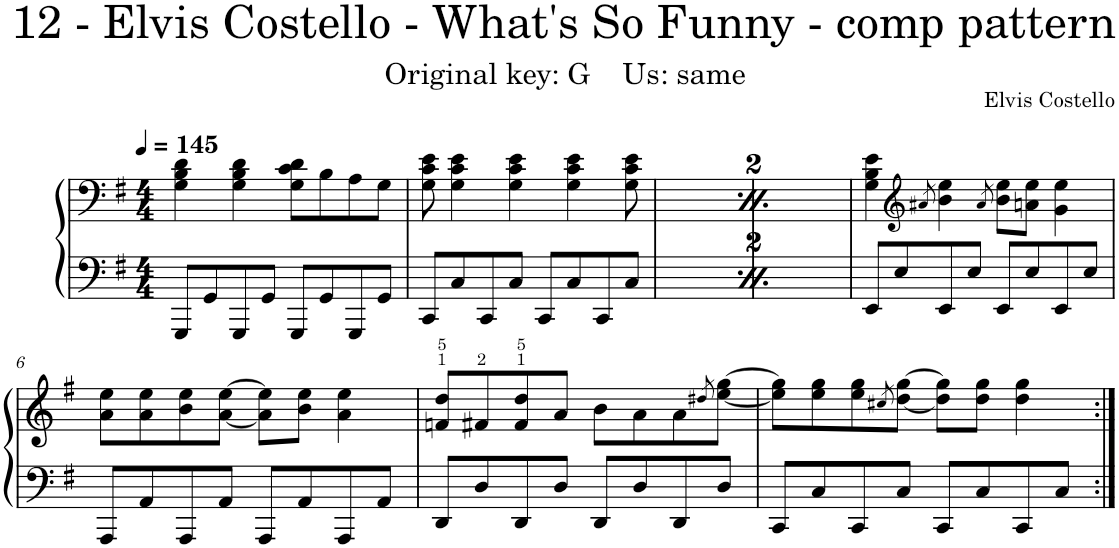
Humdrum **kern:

**kern	**kern
*part1	*part1
*staff2	*staff1
*I"Piano	*
*I'Pno.	*
*clefF4	*clefF4
*k[f#]	*k[f#]
*M4/4	*M4/4
*MM145	*MM145
=1	=1
8GGG/L	4G\ 4B\ 4d\
8GG/	.
8GGG/	4G\ 4B\ 4d\
8GG/J	.
8GGG/L	8G\ 8c\ 8d\L
8GG/	8B\
8GGG/	8A\
8GG/J	8G\J
=2	=2
8CC/L	8G\ 8c\ 8e\
8C/	4G\ 4c\ 4e\
8CC/	.
8C/J	4G\ 4c\ 4e\
8CC/L	.
8C/	4G\ 4c\ 4e\
8CC/	.
8C/J	8G\ 8c\ 8e\
=3	=3
*	*MM145
8GGG/L	4G\ 4B\ 4d\
8GG/	.
8GGG/	4G\ 4B\ 4d\
8GG/J	.
8GGG/L	8G\ 8c\ 8d\L
8GG/	8B\
8GGG/	8A\
8GG/J	8G\J
=4	=4
8CC/L	8G\ 8c\ 8e\
8C/	4G\ 4c\ 4e\
8CC/	.
8C/J	4G\ 4c\ 4e\
8CC/L	.
8C/	4G\ 4c\ 4e\
8CC/	.
8C/J	8G\ 8c\ 8e\
=5	=5
8EE/L	4G\ 4B\ 4e\
8E/	.
*	*clefG2
.	8qa#X/
8EE/	4b\ 4ee\
8E/J	.
.	8qa#/
8EE/L	8b\ 8ee\L
8E/	8an\ 8ee\J
8EE/	4g\ 4ee\
8E/J	.
!!LO:LB:g=z
=6	=6
8AAA/L	8a\ 8ee\L
8AA/	8a\ 8ee\
8AAA/	8b\ 8ee\
8AA/J	[8a\ [8ee\J
8AAA/L	8a\] 8ee\]L
8AA/	8b\ 8ee\J
8AAA/	4a\ 4ee\
8AA/J	.
=7	=7
8DD/L	8fn/ 8dd/L
8D/	8f#X/
8DD/	8f#/ 8dd/
8D/J	8a/J
8DD/L	8b\L
8D/	8a\
8DD/	8a\
.	8qdd#X/
8D/J	[8ee\ [8gg\J
=8	=8
8CC/L	8ee\] 8gg\]L
8C/	8ee\ 8gg\
8CC/	8ee\ 8gg\
.	8qcc#X/
8C/J	[8dd\ [8gg\J
8CC/L	8dd\] 8gg\]L
8C/	8dd\ 8gg\J
8CC/	4dd\ 4gg\
8C/J	.
=:|!	=:|!
*-	*-
